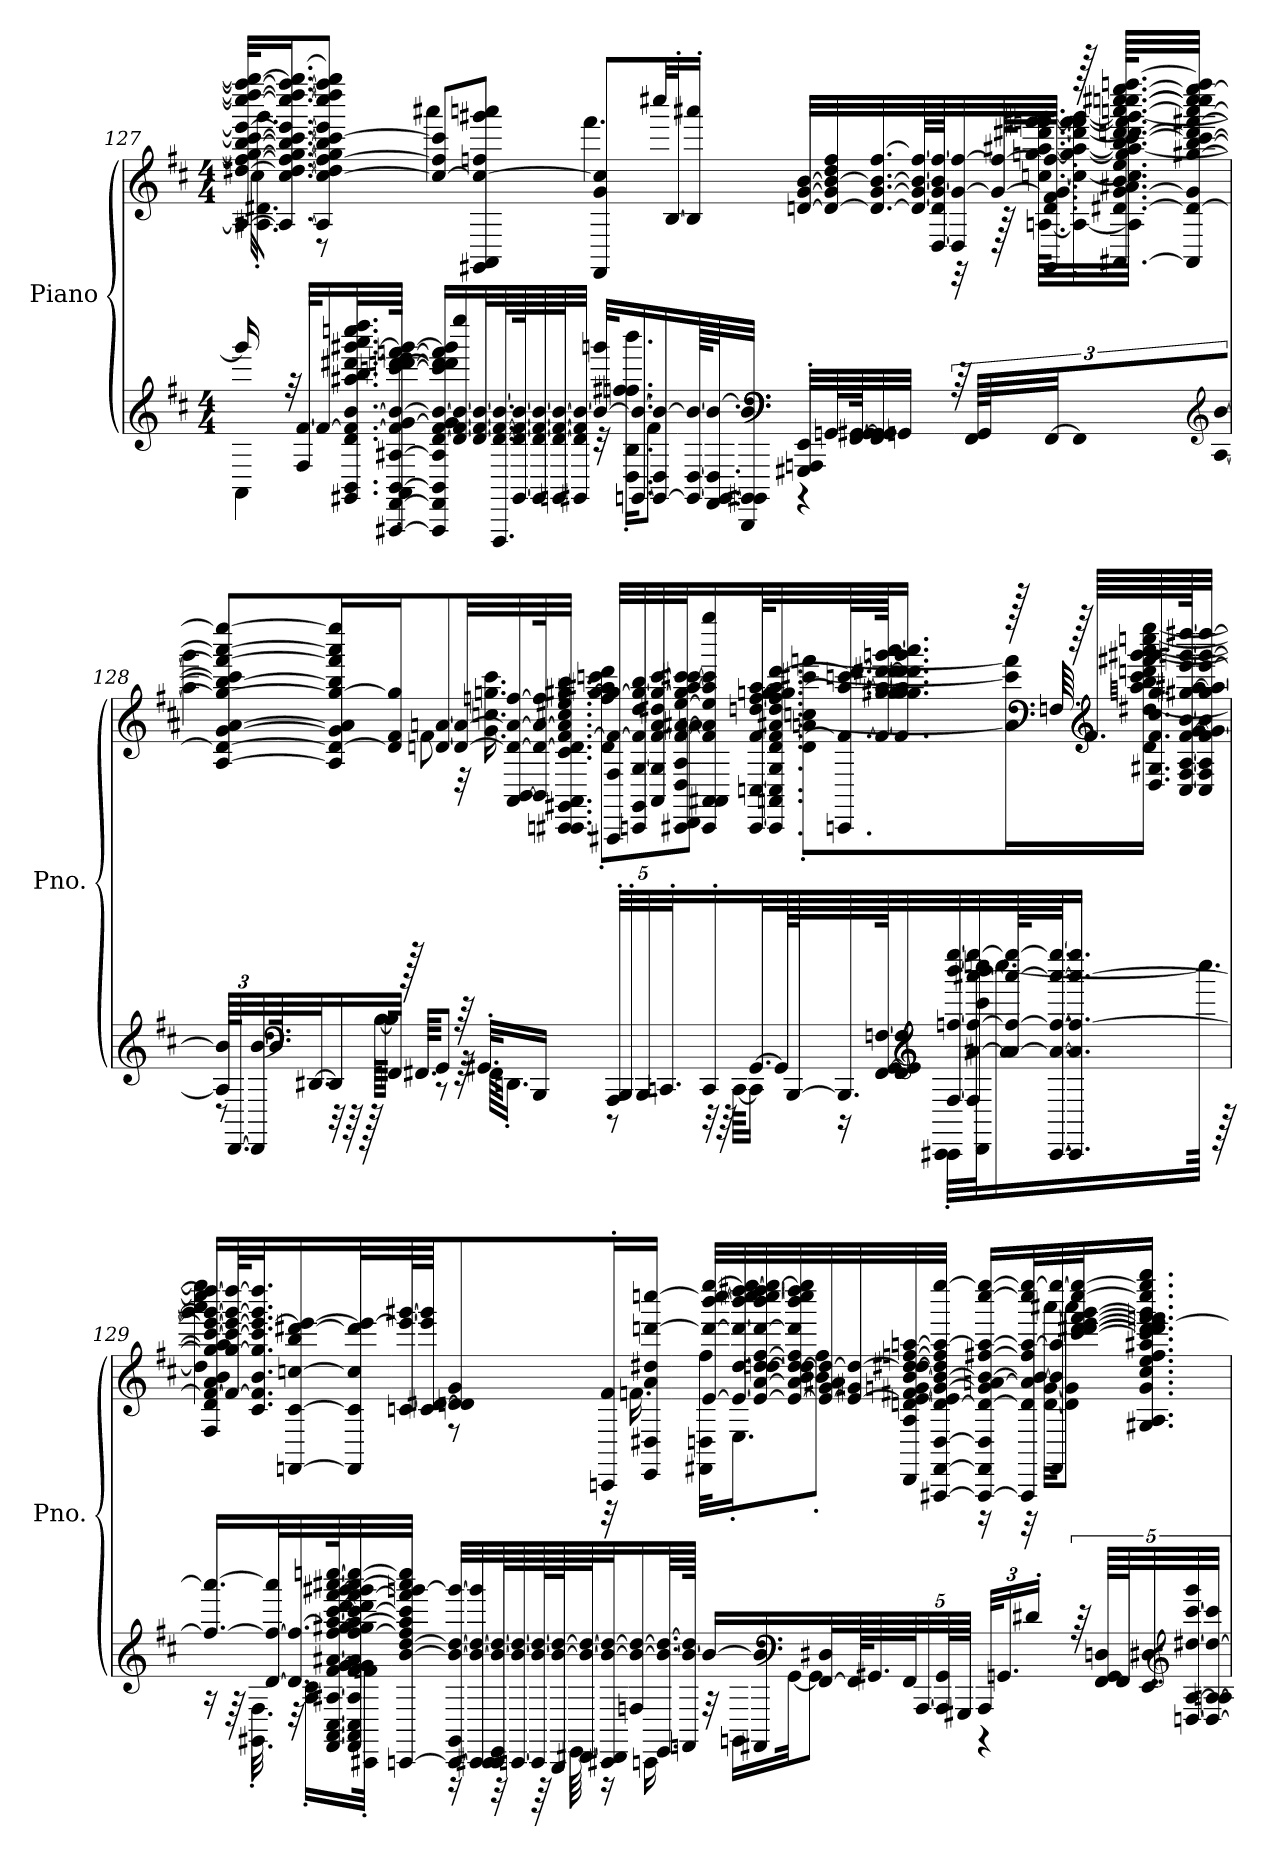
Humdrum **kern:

**kern	**kern
*part1	*part1
*staff2	*staff1
*I"Piano	*
*I'Pno.	*
!!LO:PB:g=z
*clefG2	*clefG2
*k[f#c#]	*k[f#c#]
*M4/4	*M4/4
=127	=127
*^	*^
16ggg#/]	4AA\	32A/_ [32dd#X/ 32ff#/_ 32gg#/_ [32bb/ 32ccc#/_ 32eee/_ 32cccc/_ 32dddd/_ 32ffff/_ 32gggg/_KLL	32cc#\KLL
.	.	16.A/_ [16.cc#/ 16.dd#/_ 16.ff#/_ 16.gg#/_ 16.bb/_ 16.ccc#/_ 16.eee/_ 16.cccc/_ 16.dddd/_ 16.ffff/_ 16.gggg/_J	16.A#X\' 16.d#X\' 16.ggg\'JJ
32r	.	.	.
32F#/ [32f#/KLL	.	.	.
16f#/_	.	8A/] 8cc#/_ 8dd#/] 8ff#/_ 8gg#/] 8bb/] 8ccc#/_ 8eee/] 8cccc/] 8dddd/] 8ffff/] 8gggg/]J	8r
32.GG#X/ 32.BB/ 32.d/ 32.f#/_ [32.b/ 32.aa#X/ 32.bb/ [32.ddd#X/ [32.ggg#X/ 32.aaa/ 32.ccccn/ 32.dddd/L	.	.	.
[64AAA#X/ [64FF#/ [64BB/ [64A#X/ 64f#/] [64g/ 64b/_ [64cccn/ [64dddn/ 64ddd#/_ [64fffn/ 64ggg#/_JJJk	.	.	.
16AAA#/] 16FF#/] 16BB/] 16A#/] [16d/ [16f#/ 16g/] 16b/_ 16ccc/] 16ddd/] 16ddd#/] 16fff/] 16ggg#/]LL	4AA\' 4eee\'	8cc#/_ 8ff#/] 8ccc#/]L	4aaa#X\
16d/_ 16f#/_ 16b/_ 16eeee/	.	.	.
32d/_ 32f#/_ 32b/_L	.	8GG#X/ 8AA/ 8cc#/_ 8ffn/ 8ggg#X/ 8aaan/J	.
64.FFF#/ 64.d/_ 64.f#/_ 64.b/_L	.	.	.
[128GG#/ 128d/_ 128f#/_ 128b/_K	.	.	.
64GG#/] 64d/_ 64f#/_ 64b/_	.	.	.
64GGn/ 64d/_ 64f#/_ 64b/_J	.	.	.
32GG#X/ 32d/] 32f#/] 32b/_JJJ	.	.	.
32b/_ 32gggn/KLL	32r	8FF#/ 8g/ 8cc#/]L	4.fff#\
[16.GGn/ 16.b/_	16.D\' 16.B\' 16.ffn\' 16.ff#X\' 16.bbb\'KL	.	.
16GG/_ 16D/ 16b/_	8f#\J	32cccc#X/LL	.
.	.	[32B'/J	.
128GG/_ [128D/ 128b/_KLL	.	16B/]' 16aaa#X/'JJ	.
64.FF#/ 64.GG/_ 64.D/] 64.b/_J	.	.	.
32BBB/ 32GG/] 32GG#X/ 32b/]JJJ	.	.	.
*clefF4	*	*	*
32GGG#X/' 32AAAn/' 32EE/'LLL	4r	[32dn/ [32g/ [32b/LLL	.
64.GGn/L	.	32d/_ 32g/] 32b/_ 32dd#/ 32ff/	.
[128FF#/ [128GG/ [128GG#X/JK	.	.	.
32FF#/] 32GG/] 32GG#/]	.	32.d/_ [32.g/ 32.b/_ [32.ff/	.
32GGn/JJJ	.	.	.
.	.	128d/_ 128g/_ 128b/_ 128ff/_LL	.
.	.	[128D/ 128d/] 128g/_ 128b/] 128ff/_JJ	.
96r	.	32D/] 32g/_ 32ff/_	32r
96FF#/KLLL	.	.	.
48GG/	.	.	.
.	.	128g/_ 128ff/_KL	128r
.	.	64.GG#/ 64.d/ 64.f#/ 64.g/] 64.ff/]JJJJ	[64.An\ [64.ccn\ [64.ggn\ [64.aa#X\ [64.ddd#X\ [64.fffn\ [64.fff#X\ [64.ggg#\KLLL
[48FF#/	.	.	.
32FF#/]	.	128r	32A\_ 32cc\_ 32gg\_ 32aa#\_ 32ddd#\_ 32fff\_ 32fff#\] 32ggg#\_
.	.	[64.AA#X/ [64.d#X/ [64.g/ 64.a#X/ 64.b/ 64.ee/ 64.bb/ [64.ccc#/ [64.dddn/ [64.aaan/ [64.ccccn/ [64.cccc#X/ [64.eeee/ [64.ffffn/KLLL	.
*clefG2	*	*	*
[32A#/ [32b/JJJ	.	32AA#/] 32d#/_ 32g/] [32gg#X/ [32bb/ 32ccc#/_ 32ddd/] [32fff#X/ 32aaa/_ 32cccc/] 32cccc#/] 32eeee/_ 32ffff/]JJJ	32A\] 32cc\] 32gg\] 32aa#\_ 32ddd#\] 32fff\] 32ggg#\_JJJ
!!LO:LB:g=z	!!
=128	=128	=128	=128
*Xbrackettup	*	*	*
96A#/] 96b/]KLLL	8r	[8A/ 8d#/_ [8g/ [8a#X/ 8gg#/_ 8bb/_ 8ccc#/] 8fff#/_ 8aaa/_ 8eeee/_L	4aa#\] 4ggg#\]
[48.DD/	.	.	.
48DD/] [48b/	.	.	.
64b/K]	.	.	.
*clefF4	*	*	*
[32.DD#X/J	.	.	.
16DD#/]	32r	16A/] 16d#/_ 16g/] 16a#/] 16gg#/_ 16bb/] 16fff#/] 16aaa/] 16eeee/]L	.
.	64r	.	.
.	128r	.	.
.	[128B\KKKLL	.	.
32FFn/JJk	16B\JJ]	16d#/] 16f#/ 16gg#/]J	.
128r	.	.	.
64.FF#X/KKKL	.	.	.
8GG/J	8r	[8dn/ [8an/	8f#\
64r	64r	32d/_ 32a/_LL	32r
32.GG#X'/KLL	64FF#\KKLL	.	.
.	16.DDn'\JJ	32AA/ [32BB/ 32d/_ 32a/_ [32ffn/	16.g\ 16.ccn\ 16.ggn\ 16.ccc#\
16BBB/JJ	.	64BB/] 64d/_ 64a/_ 64ff/]K	.
.	.	32.CCn/ 32.CC#X/ 32.GG#X/ 32.AA/ 32.c#/ 32.d/] [32.f#/ 32.a/] 32.cc#X/ 32.ee/ [32.gg#X/ 32.bb/JJJ	.
40AAA'/LLL	8r	32AAA#X/ 32F#/ 32f#/_ 32gg#/_LLL	8d\' 8ff\' 8ggn\' 8aa#X\' 8cccn\' 8ddd\'L
40BBB'/	.	.	.
.	.	32CCn/ 32GG#/ [32G/ 32f#/] 32dd/ 32gg#/_ 32bb/	.
40.BBB/	.	.	.
.	.	32AA/ 32G/] [32f#/ 32a/ 32dd#X/ 32gg#/_ [32ccc/	.
40.CCn'/J	.	.	.
.	.	32CC#X/ 32DD/ 32D/ 32A/ 32f#/_ [32a#X/ [32ee/ 32gg#/] [32aa#/ 32ccc/] [32ccc#X/J	.
16CC'/	32r	16CC#/ 16AA/ 16AA#X/ 16f#/] 16a#/] 16ee/] 16aa#/] 16ccc#/] 16gggg/	8an\J
.	64r	.	.
.	[64CC\KKLL	.	.
[32.GG#/L	16CC\JJ]	[64CC#/ [64Cn/ [64f#/ [64ddn/ [64ff/ [64ggn/ 64aa#/KL	.
.	.	32.CC#/] 32.AAn/ 32.C/] 32.G/ 32.d/ 32.f#/_ 32.a#X/ 32.dd/] 32.ff/] 32.gg/] [32.aa#/ [32.ddd/	.
128GG#/LL]	.	.	.
[128BBB/J	.	.	.
64.BBB/]	16r	64.CCn/ 64.f#/_ 64.aa#/_ 64.cccn/ 64.ddd/_L	8d\' [8an\' 8ccn\' [8ccc#X\' [8fffn\'L
[128FF#/ [128GG#/ [128Fn/JK	.	128f#/_ [128gg/ [128gg#X/ 128aa#/_ 128ddd/_ [128ddd#X/ [128gggn/ [128aaa/JJK	.
32FF#/] 32GG#/] 32F/]	.	16.f#/] 16.gg/] 16.gg#/] 16.aa#/] 16.ddd/] 16.ddd#/] 16.ggg/] 16.aaa/]JJ	.
*clefG2	*	*	*
[32F/ [32ffn/ [32bbb/ [32eeee/	32CC\' 32CC#X\'LLL	.	.
32F/] [32a/ 32ff/_ [32aaa#X/ 32bbb/] 32eeee/_	32DD\ 32a#X\ 32ccc#\ [32ccccn\J	.	.
128a/_ 128ff/_ 128aaa#/_ 128eeee/_KL	16.cccc\_	128r	16a\] 16ccc#\] 16fff\]L
*	*	*clefF4	*
[64.CC#/ 64.a/_ 64.ff/_ 64.aaa#/_ 64.eeee/_JJ	.	64.Fn/	.
16.CC#/] 16.a/] 16.ff/_ 16.aaa#/_ 16.eeee/]JJ	.	128r	.
.	.	64.AA/LLLL	.
*	*	*clefG2	*
.	.	64.D/ 64.G#X/ 64.f#/ 64.cc/ 64.ggn/ 64.ggg/	16d\ [16dd#X\ 16aan\ 16bb\ 16ccc#\ 16dddn\ 16fff#X\ [16ggg#X\ [16aaa\ [16ccccn\ [16eeee\JJ
.	.	[128C/ [128F/ [128A/ [128f#/ [128g/ [128b/ [128gg#X/ [128aa#X/ [128eee/ [128gggn/ [128dddd#X/JK	.
.	64.cccc\JJkk]	32C/] 32F/] 32A/] 32f#/_ 32g/] 32b/] 32gg#/_ 32aa#/_ 32eee/_ 32ggg/_ 32dddd#/_JJJ	.
.	128r	.	.
!!LO:LB:g=z	!!
=129	=129	=129	=129
16.ff/_ 16.aaa#/_LL	16r	16F#/ 16d/ 16f#/_ 16a/ 16b/ 16gg#/_ 16aa#/] [16ccc#/ 16eee/_ 16ggg/_ 16dddd#/_LL	4dd#\] 4ggg#\] 4aaa\] 4cccc\] 4eeee\]
.	64r	64f#/_ 64gg#/_ 64ccc#/_ 64eee/_ 64ggg/_ 64dddd#/_KL	.
.	32.GG#X\' 32.F#\'	32.c#/ 32.f#/] 32.b/ 32.gg#/] 32.ccc#/] 32.eee/_ 32.ggg/] 32.dddd#/]J	.
[32d/ 32ff/_ 32aaa#/]L	.	.	.
32.d/] 32.ff/_	32r	[16FFn/ [16c#/ [16ccn/ 16bb/ [16ddd#X/ 16eee/_	.
.	16A\' 16c#\'LL	.	.
[64FF#/ [64AA/ [64C#/ [64A#X/ [64f#/ [64g/ [64a#X/ 64ff/_ [64gg#X/ [64aa/ [64ccc#/ [64ddd/ [64fff#/ [64ggg#X/ [64aaa#X/ [64ccccn/K	.	.	.
32FF#/] 32AA/] 32C#/] 32A#/] 32f#/] 32g/] 32a#/] 32ff/_ 32gg#/] 32aa/_ 32ccc#/_ 32ddd/] 32fff#/_ 32ggg#/] 32aaa#/_ 32cccc/_	.	32FF/] 32c#/] 32cc/] 32ddd#/] 32eee/_L	.
[32CCn/ [32b/ [32dd/ 32ff/] 32aa/] 32ccc#/] 32fff#/] [32gggn/ 32aaa#/] 32cccc/]JJJ	32CC#X\' 32fn\'JJk	[64cn/ 64eee/_ [64ggg#X/L	.
.	.	64c/] [64d#X/ 64eee/] 64ggg#/]JJJ	.
32CC/_ 32GG#/ 32b/_ 32dd/_ 32ggg/_LLL	16r	8dn/ 8d#/] 8g/	8r
32CC/] 32CC#X/ 32b/_ 32dd/_ 32ggg/]	.	.	.
64CC#/ 64EE/ 64b/_ 64dd/_L	32r	.	.
[64CCn/ 64b/_ 64dd/_	.	.	.
128CC/] 128b/_ 128dd/_L	64r	.	.
128BBB/ 128b/_ 128dd/_J	.	.	.
[64DD#X/ 64b/_ 64dd/_J	64EE\	.	.
32CC#X/ 32DD#/] 32b/_ 32dd/_J	16r	16CCn/' 16f#/'L	32r
16Fn/ 16b/_ 16dd/_	.	.	16.fn\
.	16CCn\	16EE/ 16D#X/ 16a/ 16dd#X/ [16dddn/ [16ccccn/JJ	.
64.EE/ 64.b/_ 64.dd/_LL	.	.	.
128FFn/ 128b/_ 128dd/]JJJJk	.	.	.
16b/LL_	32r	[32e/ 32ddd/_ [32bbb/ 32cccc/_ [32eeee/LLL	32FF#X\ 32Dn\ 32ff#\KLL
.	16GGn\LL	32e/_ [32dd#/ 32ddd/_ 32bbb/_ 32cccc/_ [32dddd#X/ 32eeee/_	16.E'\J
16FF#X/ 16b/]	.	32e/_ [32a/ [32ddn/ 32dd#/_ [32ff#/ 32ddd/_ 32bbb/_ 32cccc/_ 32dddd#/_ 32eeee/_	.
*clefF4	*	*	*
.	[32GG\JK	32e/_ 32a/] 32b/ 32dd/_ 32dd#/] 32ff#/] 32ddd/] 32bbb/] 32cccc/] 32dddd#/] 32eeee/]	.
[32FF#/ 32D#X/L	8GG\J]	32e/_ 32g/ 32a#X/ 32dd/_	8b\' 8ff#\'J
128FF#/KL]	.	32e/_ 32g#X/ 32dd/_	.
64.GG#X/	.	.	.
80FF#/J	.	32DD/ 32A/ [32dn/ 32e/_ 32f#X/ 32gn/ [32b/ 32dd/_ 32dd#X/ [32ffn/ [32aan/	.
[40AAA/	.	.	.
.	.	[32AAA#X/ [32FF#/ [32D/ 32d/_ 32e/] [32g/ 32b/_ 32dd/] 32ff/] 32aa/_ [32eeee/JJJ	.
80AAA/] 80GG#/L	.	.	.
80GGG#X/JJJJ	.	.	.
48AAA/KLL	4r	16AAA#/_ 16FF#/] 16D/] 16d/_ 16g/] [16an/ 16b/_ [16ff#X/ 16aa/_ [16cccc/ 16eeee/_LL	16r
24.GGn/	.	.	.
.	.	32AAA#/] 32d/] 32a/] 32b/_ 32ff#/] 32aa/_ 32cccc/] 32eeee/_L	32r
24d#X'/JJ	.	.	.
.	.	32FF#/ 32b/] 32aa/] 32eeee/_	[32d\ [32g\ [32aaa#X\KKL
*brackettup	*	*	*
80r	.	[32ccc#/ [32ddd/ [32ddd#X/ [32eee/ [32fff#/ [32ggg#/ [32cccc/ 32eeee/_J	8d\] 8g\] 8aaa#\]J
[80FF#/ 80GG/ 80Dn/LLLL	.	.	.
80FF#/J]	.	.	.
.	.	16.G#X/ 16.A/ 16.g/ 16.cc/ 16.ee/ 16.ff#/ 16.aa#X/ 16.ccc#/] 16.ddd/] 16.ddd#/] 16.eee/_ 16.fffn/ 16.fff#/] 16.ggg#/] 16.cccc/] 16.eeee/] 16.gggg/JJ	.
40.EE/ 40.D#X/	.	.	.
*clefG2	*	*	*
[40Dn/ [40A#/ [40dd#X/ [40ccc#/ 40ggg/	.	.	.
40D/_ [40An/ 40A#/] 40dd#/_ 40ccc#/]JJJ	.	.	.
*v	*v	*	*
*	*v	*v
=	=
*-	*-
